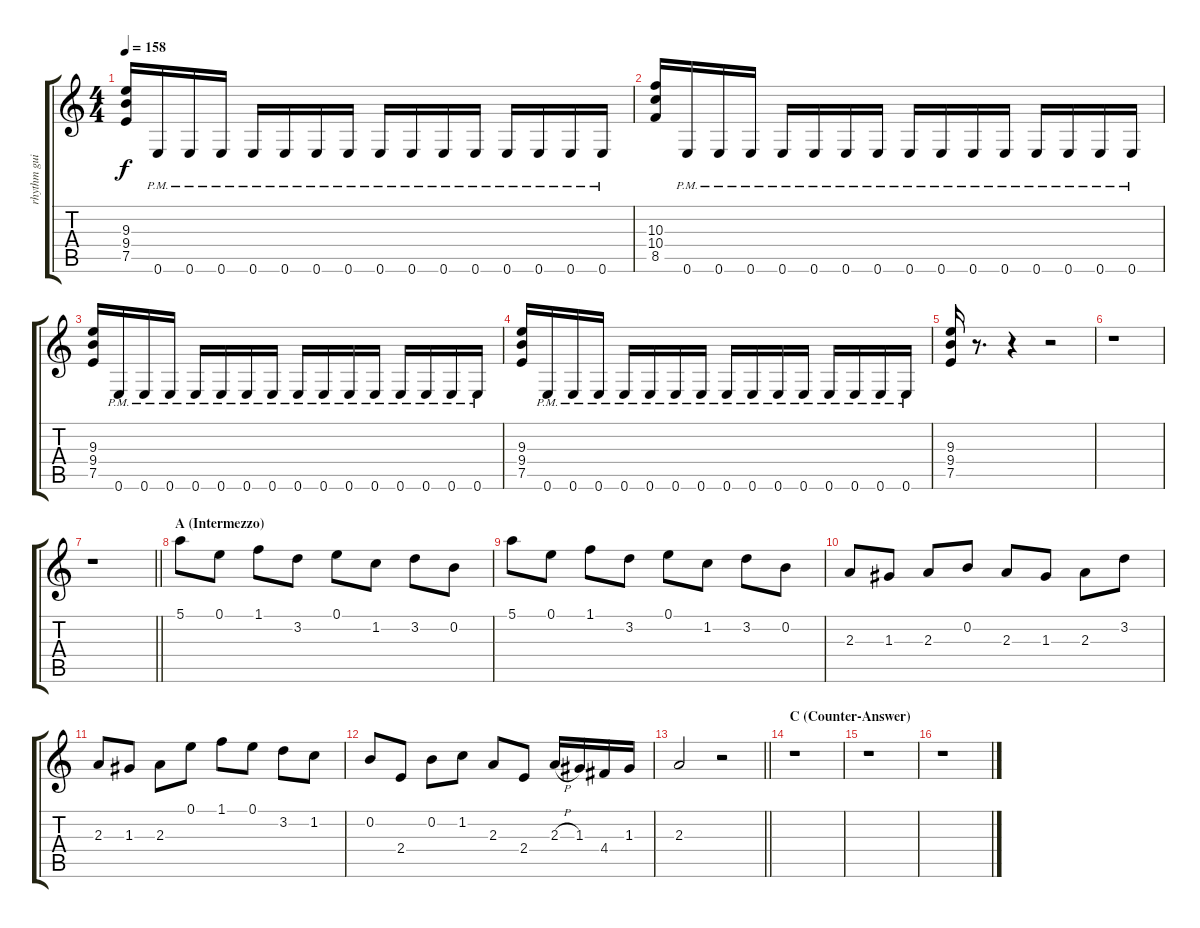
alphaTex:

\track ("rhythm guitar" "rhythm gui") {instrument overdrivenguitar}
\staff {score tabs}
\tuning (E4 B3 G3 D3 A2 E2) {hide}
\ts (4 4)
\tempo 158
\clef g2
\ks c
(9.3 9.4 7.5).16{dy f} 0.6{pm}.16 0.6{pm}.16 0.6{pm}.16 0.6{pm}.16 0.6{pm}.16 0.6{pm}.16 0.6{pm}.16 0.6{pm}.16 0.6{pm}.16 0.6{pm}.16 0.6{pm}.16 0.6{pm}.16 0.6{pm}.16 0.6{pm}.16 0.6{pm}.16 |
(10.3 10.4 8.5).16 0.6{pm}.16 0.6{pm}.16 0.6{pm}.16 0.6{pm}.16 0.6{pm}.16 0.6{pm}.16 0.6{pm}.16 0.6{pm}.16 0.6{pm}.16 0.6{pm}.16 0.6{pm}.16 0.6{pm}.16 0.6{pm}.16 0.6{pm}.16 0.6{pm}.16 |
(9.3 9.4 7.5).16 0.6{pm}.16 0.6{pm}.16 0.6{pm}.16 0.6{pm}.16 0.6{pm}.16 0.6{pm}.16 0.6{pm}.16 0.6{pm}.16 0.6{pm}.16 0.6{pm}.16 0.6{pm}.16 0.6{pm}.16 0.6{pm}.16 0.6{pm}.16 0.6{pm}.16 |
(9.3 9.4 7.5).16 0.6{pm}.16 0.6{pm}.16 0.6{pm}.16 0.6{pm}.16 0.6{pm}.16 0.6{pm}.16 0.6{pm}.16 0.6{pm}.16 0.6{pm}.16 0.6{pm}.16 0.6{pm}.16 0.6{pm}.16 0.6{pm}.16 0.6{pm}.16 0.6{pm}.16 |
(9.3 9.4 7.5).16 r.8{d} r.4 r.2 |
r.1 |
\barLineRight lightlight
r.1 |
\section ("" "A (Intermezzo)")
5.1.8 0.1.8 1.1.8 3.2.8 0.1.8 1.2.8 3.2.8 0.2.8 |
5.1.8 0.1.8 1.1.8 3.2.8 0.1.8 1.2.8 3.2.8 0.2.8 |
2.3.8 1.3.8 2.3.8 0.2.8 2.3.8 1.3.8 2.3.8 3.2.8 |
2.3.8 1.3.8 2.3.8 0.1.8 1.1.8 0.1.8 3.2.8 1.2.8 |
0.2.8 2.4.8 0.2.8 1.2.8 2.3.8 2.4.8 2.3{h}.16 1.3.16 4.4.16 1.3.16 |
\barLineRight lightlight
2.3.2 r.2 |
\section ("" "C (Counter-Answer)")
r.1 |
r.1 |
r.1
